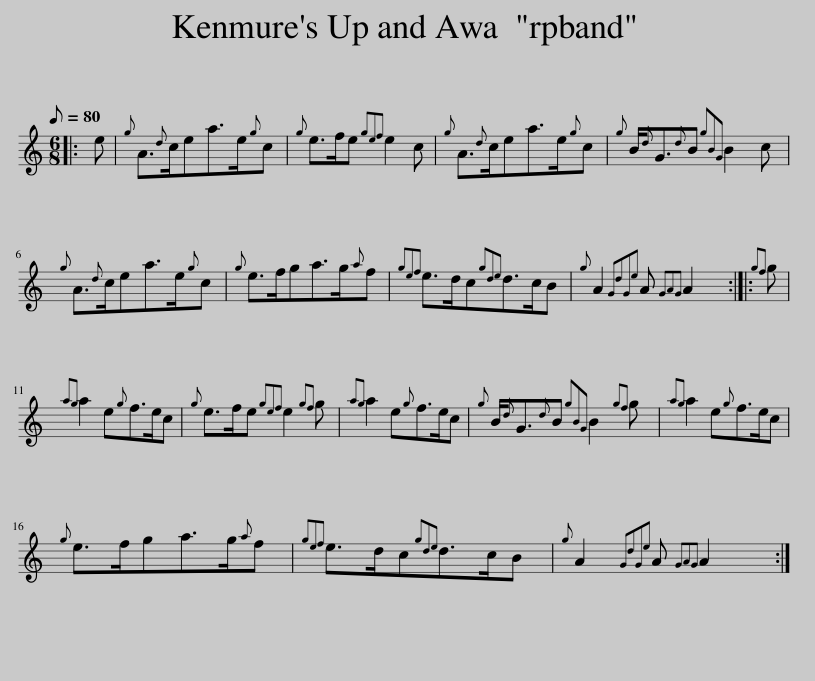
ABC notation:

X:1
L:1/8
Q:1/8=80
M:6/8
I:linebreak $
K:C
V:1 treble
V:1
|: e |{g} A3/2{d}c/ea>e{g}c |{g} e>fe{gef} e2 c |{g} A3/2{d}c/ea>e{g}c |{g} B/{d}G3/2{d}B{gBG} B2 c |$ %5
{g} A3/2{d}c/ea>e{g}c |{g} e>fga>g{a}f |{gef} e>dc{gde}d>cB |{g} A2{GdGe} A{GAG} A2 ::{gf} g |$ %10
{ag} a2 e{g}f>ec |{g} e>fe{gef} e2{gf} g |{ag} a2 e{g}f>ec |{g} B/{d}G3/2{d}B{gBG} B2{gf} g |{ag} a2 e{g}f>ec |$ %15
{g} e>fga>g{a}f |{gef} e>dc{gde}d>cB |{g} A2{GdGe} A{GAG} A2 :| %18
